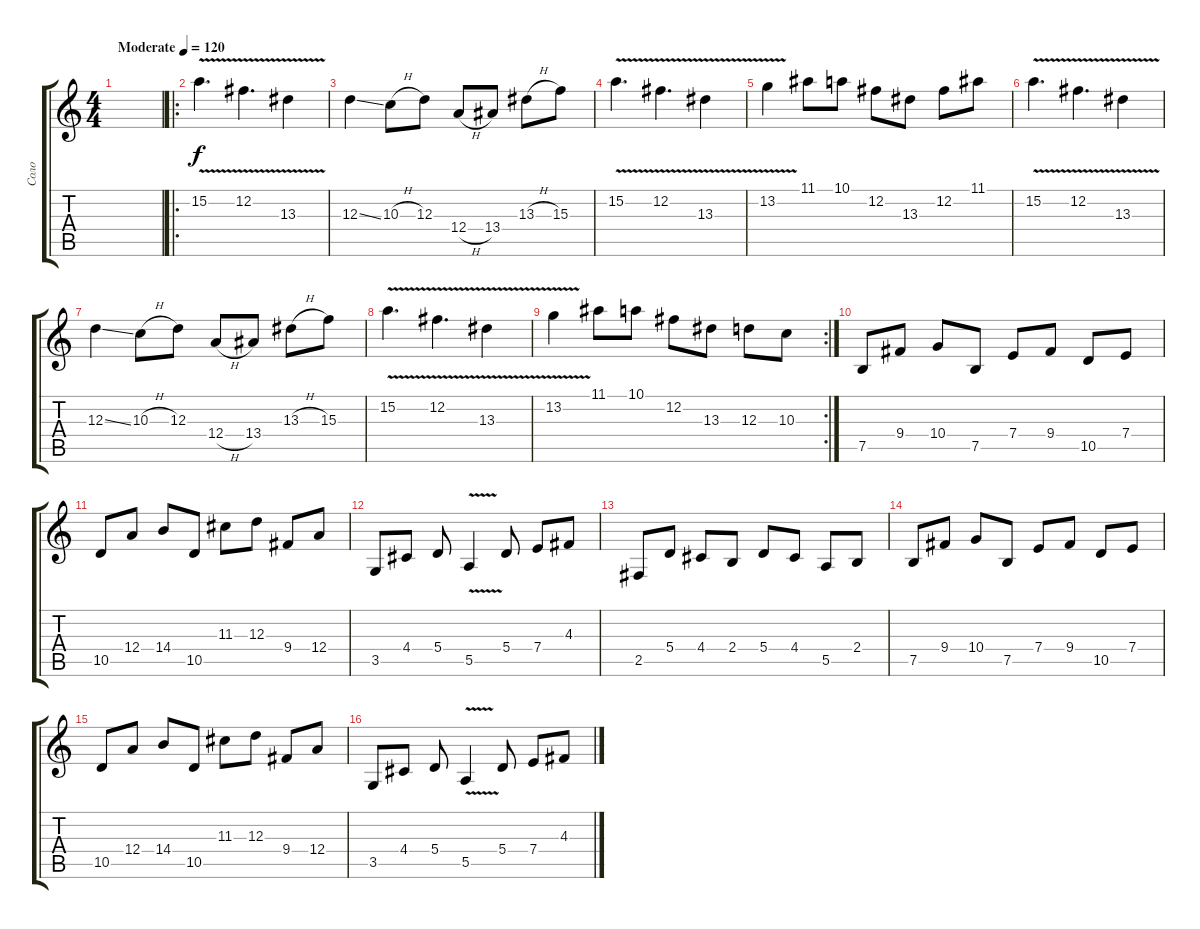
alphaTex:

\track ("Соло" "Соло") {instrument distortionguitar}
\staff {score tabs}
\tuning (B3 Gb3 D3 A2 E2 B1) {hide}
\ts (4 4)
\tempo (120 "Moderate")
\clef g2
\ks c
|
\ro
15.2{v}.4{d} 12.2{v}.4{d} 13.3{v}.4 |
12.3{ss}.4 10.3{h}.8 12.3.8 12.4{h}.8 13.4.8 13.3{h}.8 15.3.8 |
15.2{v}.4{d} 12.2{v}.4{d} 13.3{v}.4 |
13.2{v}.4 11.1.8 10.1.8 12.2.8 13.3.8 12.2.8 11.1.8 |
15.2{v}.4{d} 12.2{v}.4{d} 13.3{v}.4 |
12.3{ss}.4 10.3{h}.8 12.3.8 12.4{h}.8 13.4.8 13.3{h}.8 15.3.8 |
15.2{v}.4{d} 12.2{v}.4{d} 13.3{v}.4 |
\rc 2
13.2{v}.4 11.1.8 10.1.8 12.2.8 13.3.8 12.3.8 10.3.8 |
7.5.8 9.4.8 10.4.8 7.5.8 7.4.8 9.4.8 10.5.8 7.4.8 |
10.5.8 12.4.8 14.4.8 10.5.8 11.3.8 12.3.8 9.4.8 12.4.8 |
3.5.8 4.4.8 5.4.8 5.5{v}.4 5.4.8 7.4.8 4.3.8 |
2.5.8 5.4.8 4.4.8 2.4.8 5.4.8 4.4.8 5.5.8 2.4.8 |
7.5.8 9.4.8 10.4.8 7.5.8 7.4.8 9.4.8 10.5.8 7.4.8 |
10.5.8 12.4.8 14.4.8 10.5.8 11.3.8 12.3.8 9.4.8 12.4.8 |
3.5.8 4.4.8 5.4.8 5.5{v}.4 5.4.8 7.4.8 4.3.8
